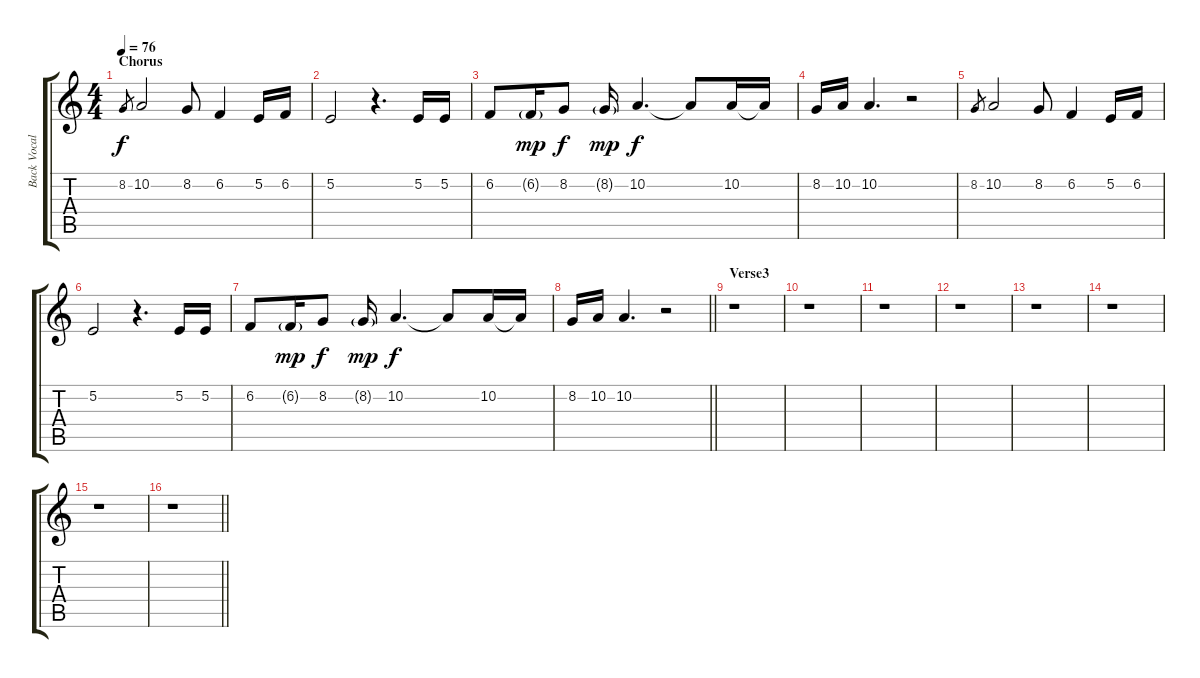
\track ("Back Vocals" "Back Vocal") {instrument synthstrings2}
\staff {score tabs}
\tuning (E4 B3 G3 D3 A2 E2) {hide}
\ts (4 4)
\section ("" "Chorus")
\tempo 76
\clef g2
\ks c
8.2.8{gr dy f} 10.2.2 8.2.8 6.2.4 5.2.16 6.2.16 |
5.2.2 r.4{d} 5.2.16 5.2.16 |
6.2.8 6.2{g}.16{dy mp} 8.2.8{dy f} 8.2{g}.16{dy mp} 10.2.4{d dy f} 10.2{t}.8 10.2.16 10.2{t}.16 |
8.2.16 10.2.16 10.2.4{d} r.2 |
8.2.8{gr} 10.2.2 8.2.8 6.2.4 5.2.16 6.2.16 |
5.2.2 r.4{d} 5.2.16 5.2.16 |
6.2.8 6.2{g}.16{dy mp} 8.2.8{dy f} 8.2{g}.16{dy mp} 10.2.4{d dy f} 10.2{t}.8 10.2.16 10.2{t}.16 |
\barLineRight lightlight
8.2.16 10.2.16 10.2.4{d} r.2 |
\section ("" "Verse3")
r.1 |
r.1 |
r.1 |
r.1 |
r.1 |
r.1 |
r.1 |
\barLineRight lightlight
r.1
